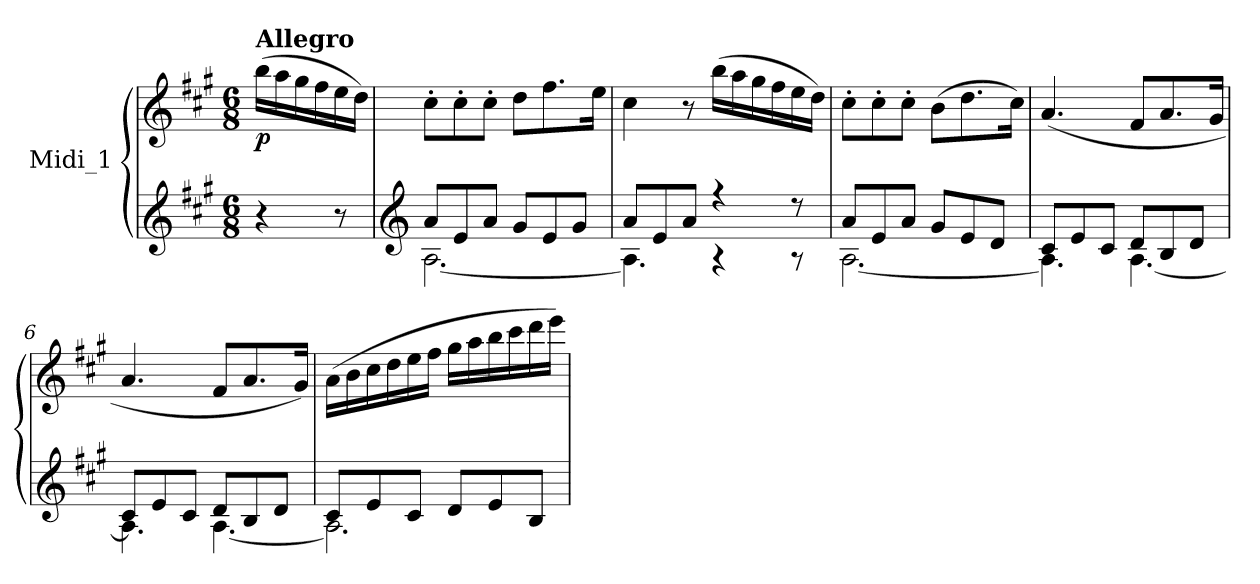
**kern	**kern	**dynam
*part1	*part1	*part1
*staff2	*staff1	*staff1/2
*I"Midi_1	*	*
*clefG2	*clefG2	*
*k[f#c#g#]	*k[f#c#g#]	*
*A:	*A:	*
*M6/8	*M6/8	*
*MM85	*MM85	*
=1	=1	=1
*^	*	*
!	!	!LO:TX:a:B:t=Allegro	!
!	!	!	!LO:DY:b
4r	4ryy	(>16bb\LL	p
.	.	16aa\	.
.	.	16gg#\	.
.	.	16ff#\	.
8r	8ryy	16ee\	.
.	.	16dd\JJ)	.
=2	=2	=2	=2
*clefG2	*	*	*
8a/L	[2.A\	8cc#'\L	.
8e/	.	8cc#'\	.
8a/J	.	8cc#'\J	.
8g#/L	.	8dd\L	.
8e/	.	8.ff#\	.
8g#/J	.	.	.
.	.	16ee\Jk	.
=3	=3	=3	=3
8a/L	4.A\]	4cc#\	.
8e/	.	.	.
8a/J	.	8r	.
4r	4r	(>16bb\LL	.
.	.	16aa\	.
.	.	16gg#\	.
.	.	16ff#\	.
8r	8r	16ee\	.
.	.	16dd\JJ)	.
=4	=4	=4	=4
8a/L	[2.A\	8cc#'\L	.
8e/	.	8cc#'\	.
8a/J	.	8cc#'\J	.
8g#/L	.	(>8b\L	.
8e/	.	8.dd\	.
8d/J	.	.	.
.	.	16cc#\Jk)	.
=5	=5	=5	=5
8c#/L	4.A\]	(>4.a/	.
8e/	.	.	.
8c#/J	.	.	.
8d/L	[4.A\	8f#/L	.
8B/	.	8.a/	.
8d/J	.	.	.
.	.	16g#/Jk	.
=6	=6	=6	=6
8c#/L	4.A\]	4.a/	.
8e/	.	.	.
8c#/J	.	.	.
8d/L	[4.A\	8f#/L	.
8B/	.	8.a/	.
8d/J	.	.	.
.	.	16g#/Jk)	.
!!LO:LB:g=z
=7	=7	=7	=7
*	*	*MM85	*
8c#/L	2.A\]	(>16a\LL	.
.	.	16b\	.
8e/	.	16cc#\	.
.	.	16dd\	.
8c#/J	.	16ee\	.
.	.	16ff#\JJ	.
8d/L	.	16gg#\LL	.
.	.	16aa\	.
8e/	.	16bb\	.
.	.	16ccc#\	.
8B/J	.	16ddd\	.
.	.	16eee\JJ)	.
*v	*v	*	*
=	=	=
*-	*-	*-
